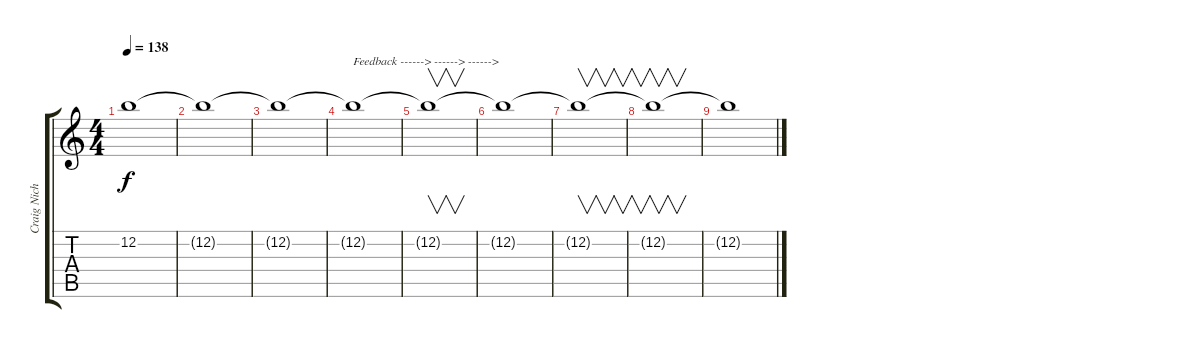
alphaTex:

\track ("Craig Nichols" "Craig Nich") {instrument distortionguitar}
\staff {score tabs}
\tuning (E4 B3 G3 D3 A2 E2) {hide}
\ts (4 4)
\tempo 138
\clef g2
\ks c
12.2{t}.1{dy f volume 9} |
12.2{t}.1 |
12.2{t}.1 |
12.2{t}.1{txt "Feedback ------> ------> ------>" volume 5} |
12.2{t}.1{v} |
12.2{t}.1 |
12.2{t}.1{v} |
12.2{t}.1{v} |
12.2{t}.1{volume 0}
